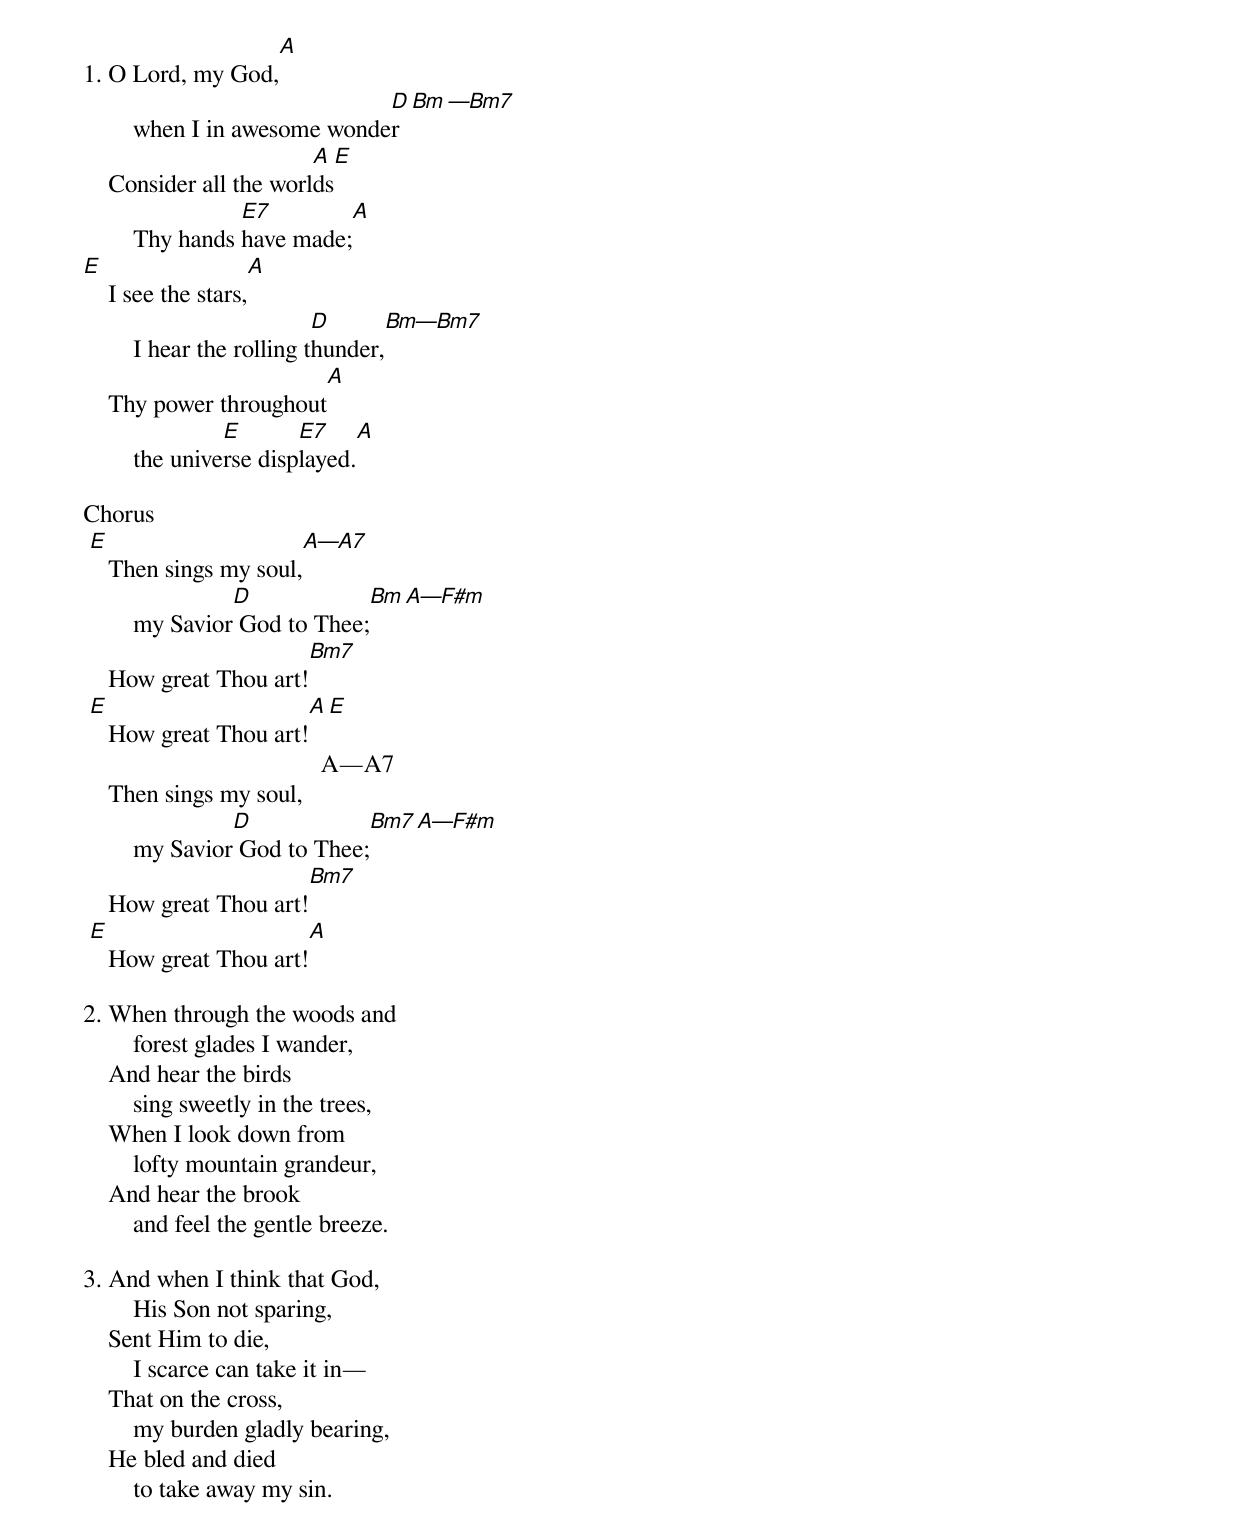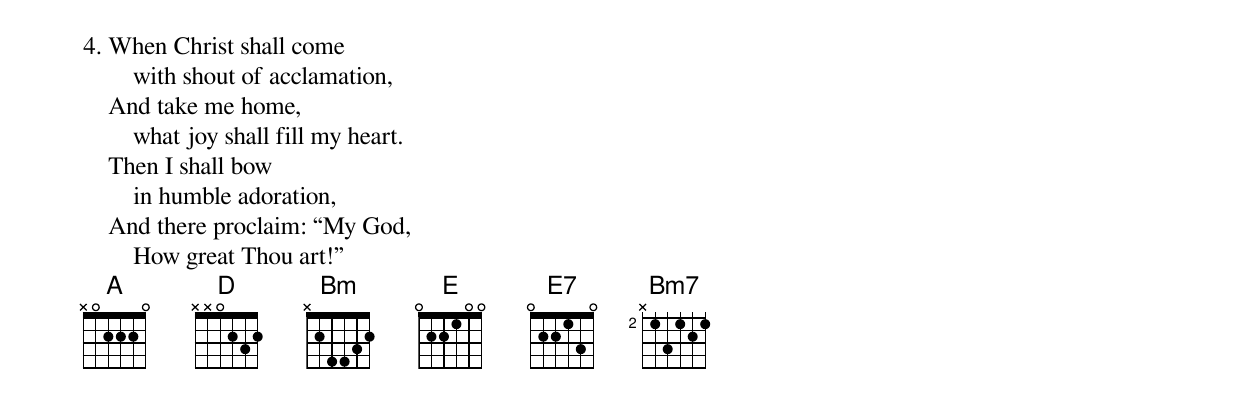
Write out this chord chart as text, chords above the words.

                                A
1. O Lord, my God,
                               D                Bm —Bm7
        when I in awesome wonder
                         A             E
    Consider all the worlds
                  E7                     A
        Thy hands have made;
E                       A
    I see the stars,
                            D               Bm—Bm7
        I hear the rolling thunder,
                                           A
    Thy power throughout
                 E       E7           A
        the universe displayed.

Chorus
 E                                  A—A7
    Then sings my soul,
                 D            Bm            A—F#m
        my Savior God to Thee;
                                      Bm7
    How great Thou art!
 E                                    A   E
    How great Thou art!
                                      A—A7
    Then sings my soul,
                 D            Bm7          A—F#m
        my Savior God to Thee;
                                      Bm7
    How great Thou art!
 E                                   A
    How great Thou art!

2. When through the woods and
        forest glades I wander,
    And hear the birds
        sing sweetly in the trees,
    When I look down from
        lofty mountain grandeur,
    And hear the brook
        and feel the gentle breeze.

3. And when I think that God,
        His Son not sparing,
    Sent Him to die,
        I scarce can take it in—
    That on the cross,
        my burden gladly bearing,
    He bled and died
        to take away my sin.

4. When Christ shall come
        with shout of acclamation,
    And take me home,
        what joy shall fill my heart.
    Then I shall bow
        in humble adoration,
    And there proclaim: “My God,
        How great Thou art!”
